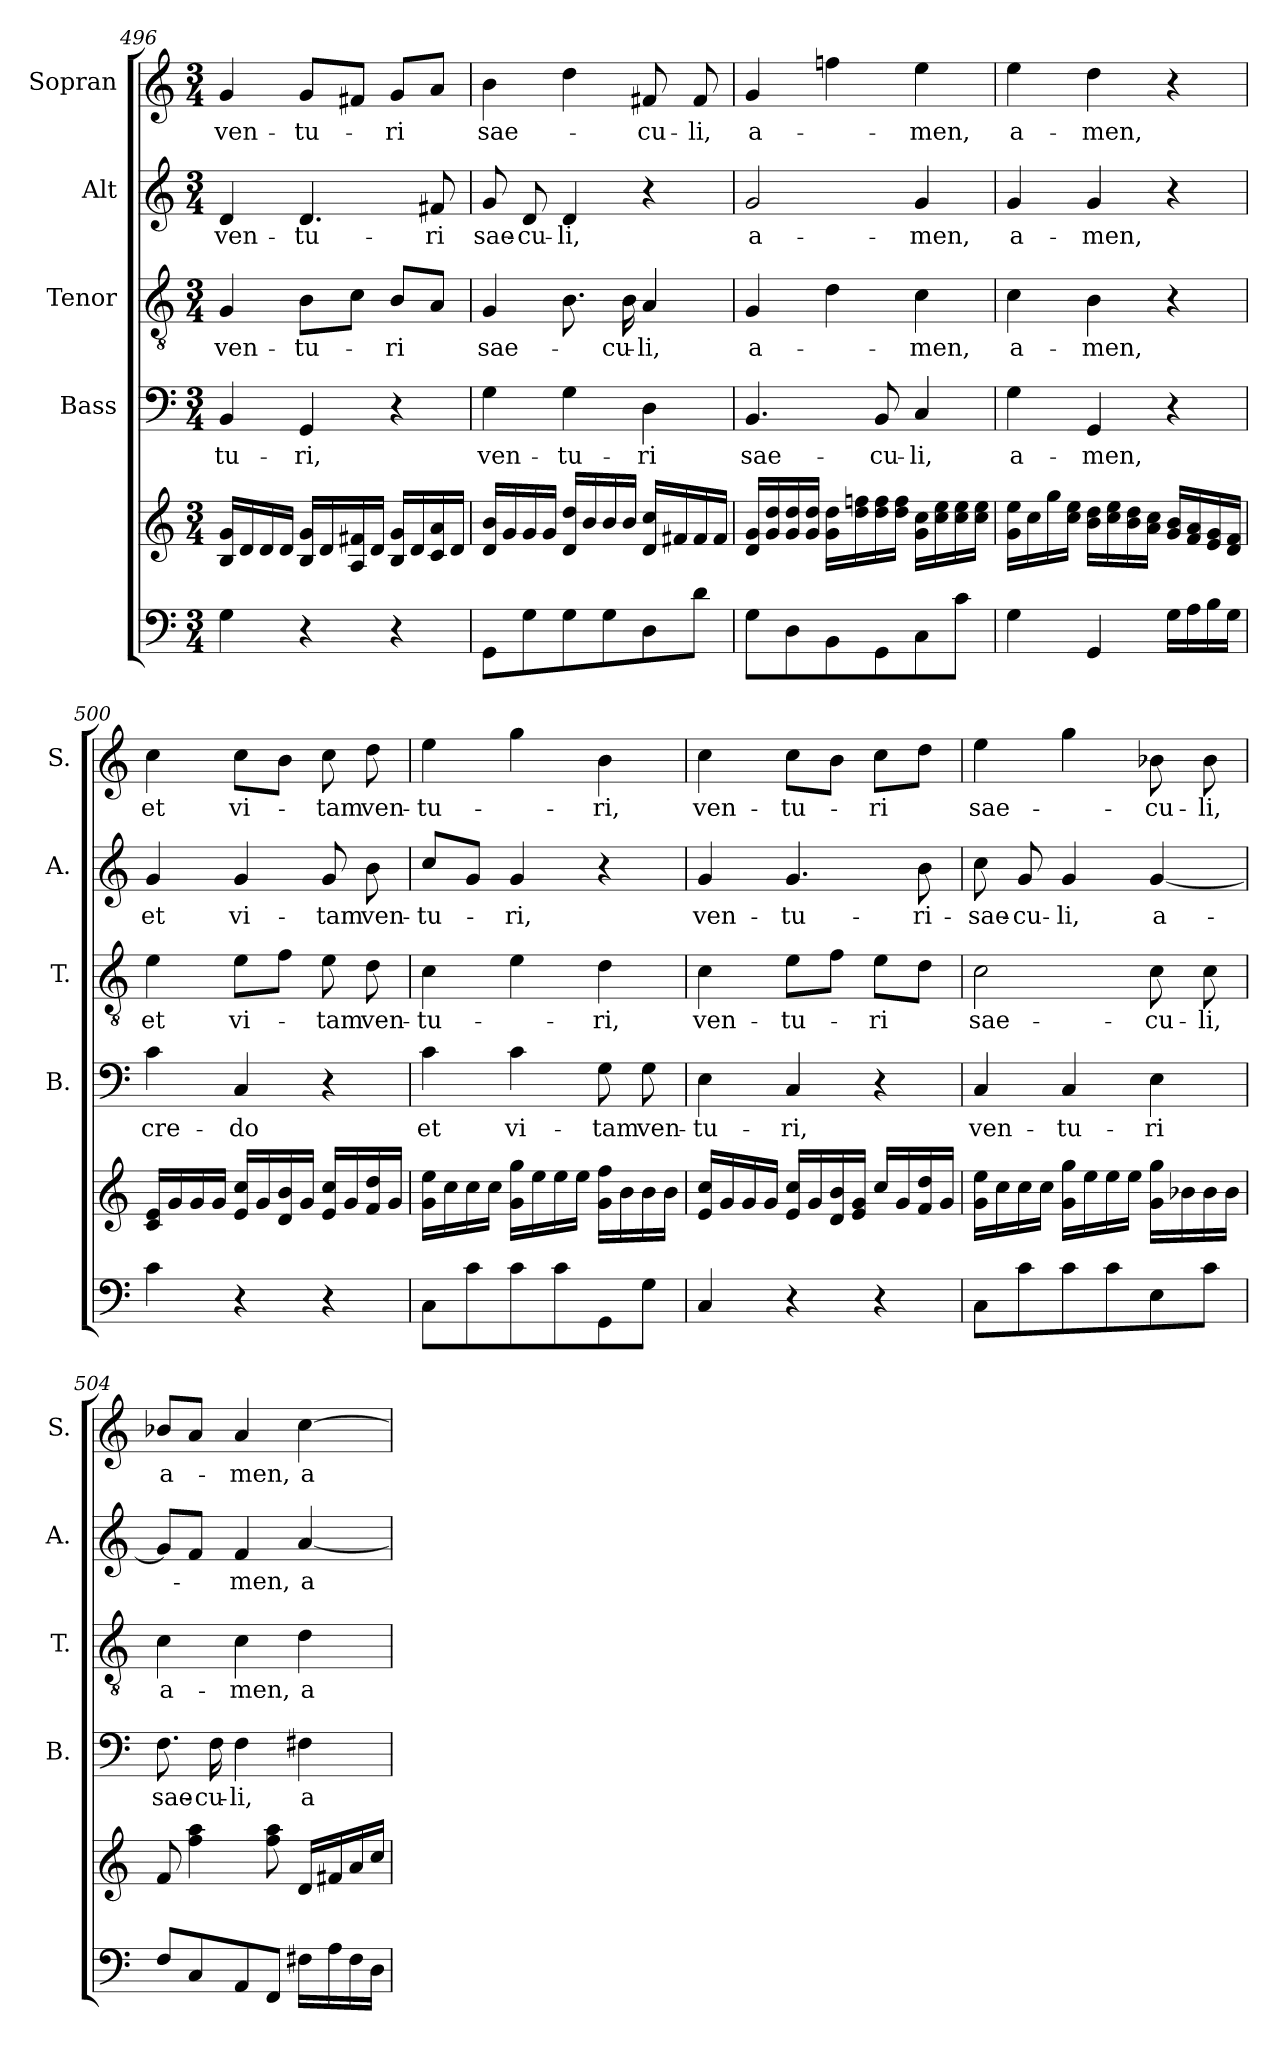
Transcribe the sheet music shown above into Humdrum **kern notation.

**kern	**kern	**kern	**text	**kern	**text	**kern	**text	**kern	**text
*part5	*part5	*part4	*part4	*part3	*part3	*part2	*part2	*part1	*part1
*staff6	*staff5	*staff4	*staff4	*staff3	*staff3	*staff2	*staff2	*staff1	*staff1
*	*	*I"Bass	*	*I"Tenor	*	*I"Alt	*	*I"Sopran	*
*	*	*I'B.	*	*I'T.	*	*I'A.	*	*I'S.	*
!!LO:LB:g=z
*clefF4	*clefG2	*clefF4	*	*clefGv2	*	*clefG2	*	*clefG2	*
*k[]	*k[]	*k[]	*	*k[]	*	*k[]	*	*k[]	*
*C:	*C:	*C:	*	*C:	*	*C:	*	*C:	*
*M3/4	*M3/4	*M3/4	*	*M3/4	*	*M3/4	*	*M3/4	*
=496	=496	=496	=496	=496	=496	=496	=496	=496	=496
!	!	!	!LO:LY:b	!	!LO:LY:b	!	!LO:LY:b	!	!LO:LY:b
4G\	16B/ 16g/LL	4BB/	-tu-	4G/	ven-	4d/	ven-	4g/	ven-
.	16d/	.	.	.	.	.	.	.	.
.	16d/	.	.	.	.	.	.	.	.
.	16d/JJ	.	.	.	.	.	.	.	.
!	!	!	!LO:LY:b	!	!LO:LY:b	!	!LO:LY:b	!	!LO:LY:b
4r	16B/ 16g/LL	4GG/	-ri,	8B\L	-tu-	4.d/	-tu-	8g/L	-tu-
.	16d/	.	.	.	.	.	.	.	.
.	16A/ 16f#X/	.	.	8c\J	.	.	.	8f#X/J	.
.	16d/JJ	.	.	.	.	.	.	.	.
!	!	!	!	!	!LO:LY:b	!	!	!	!LO:LY:b
4r	16B/ 16g/LL	4r	.	8B/L	-ri	.	.	8g/L	-ri
.	16d/	.	.	.	.	.	.	.	.
!	!	!	!	!	!	!	!LO:LY:b	!	!
.	16c/ 16a/	.	.	8A/J	.	8f#X/	-ri	8a/J	.
.	16d/JJ	.	.	.	.	.	.	.	.
=497	=497	=497	=497	=497	=497	=497	=497	=497	=497
!	!	!	!LO:LY:b	!	!LO:LY:b	!	!LO:LY:b	!	!LO:LY:b
8GG\L	16d/ 16b/LL	4G\	ven-	4G/	sae-	8g/	sae-	4b\	sae-
.	16g/	.	.	.	.	.	.	.	.
!	!	!	!	!	!	!	!LO:LY:b	!	!
8G\	16g/	.	.	.	.	8d/	-cu-	.	.
.	16g/JJ	.	.	.	.	.	.	.	.
!	!	!	!LO:LY:b	!	!	!	!LO:LY:b	!	!
8G\	16d/ 16dd/LL	4G\	-tu-	8.B\	.	4d/	-li,	4dd\	.
.	16b/	.	.	.	.	.	.	.	.
8G\	16b/	.	.	.	.	.	.	.	.
!	!	!	!	!	!LO:LY:b	!	!	!	!
.	16b/JJ	.	.	16B\	-cu-	.	.	.	.
!	!	!	!LO:LY:b	!	!LO:LY:b	!	!	!	!LO:LY:b
8D\	16d/ 16cc/LL	4D\	-ri	4A/	-li,	4r	.	8f#X/	-cu-
.	16f#X/	.	.	.	.	.	.	.	.
!	!	!	!	!	!	!	!	!	!LO:LY:b
8d\J	16f#/	.	.	.	.	.	.	8f#/	-li,
.	16f#/JJ	.	.	.	.	.	.	.	.
=498	=498	=498	=498	=498	=498	=498	=498	=498	=498
!	!	!	!LO:LY:b	!	!LO:LY:b	!	!LO:LY:b	!	!LO:LY:b
8G\L	16d/ 16g/LL	4.BB/	sae-	4G/	a-	2g/	a-	4g/	a-
.	16g/ 16dd/	.	.	.	.	.	.	.	.
8D\	16g/ 16dd/	.	.	.	.	.	.	.	.
.	16g/ 16dd/JJ	.	.	.	.	.	.	.	.
8BB\	16g\ 16dd\LL	.	.	4d\	.	.	.	4ffn\	.
.	16dd\ 16ffn\	.	.	.	.	.	.	.	.
!	!	!	!LO:LY:b	!	!	!	!	!	!
8GG\	16dd\ 16ff\	8BB/	-cu-	.	.	.	.	.	.
.	16dd\ 16ff\JJ	.	.	.	.	.	.	.	.
!	!	!	!LO:LY:b	!	!LO:LY:b	!	!LO:LY:b	!	!LO:LY:b
8C\	16g\ 16cc\LL	4C/	-li,	4c\	-men,	4g/	-men,	4ee\	-men,
.	16cc\ 16ee\	.	.	.	.	.	.	.	.
8c\J	16cc\ 16ee\	.	.	.	.	.	.	.	.
.	16cc\ 16ee\JJ	.	.	.	.	.	.	.	.
=499	=499	=499	=499	=499	=499	=499	=499	=499	=499
!	!	!	!LO:LY:b	!	!LO:LY:b	!	!LO:LY:b	!	!LO:LY:b
4G\	16g\ 16ee\LL	4G\	a-	4c\	a-	4g/	a-	4ee\	a-
.	16cc\	.	.	.	.	.	.	.	.
.	16gg\	.	.	.	.	.	.	.	.
.	16cc\ 16ee\JJ	.	.	.	.	.	.	.	.
!	!	!	!LO:LY:b	!	!LO:LY:b	!	!LO:LY:b	!	!LO:LY:b
4GG/	16b\ 16dd\LL	4GG/	-men,	4B\	-men,	4g/	-men,	4dd\	-men,
.	16cc\ 16ee\	.	.	.	.	.	.	.	.
.	16b\ 16dd\	.	.	.	.	.	.	.	.
.	16a\ 16cc\JJ	.	.	.	.	.	.	.	.
16G\LL	16g/ 16b/LL	4r	.	4r	.	4r	.	4r	.
16A\	16f/ 16a/	.	.	.	.	.	.	.	.
16B\	16e/ 16g/	.	.	.	.	.	.	.	.
16G\JJ	16d/ 16f/JJ	.	.	.	.	.	.	.	.
!!LO:PB:g=z
=500	=500	=500	=500	=500	=500	=500	=500	=500	=500
!	!	!	!LO:LY:b	!	!LO:LY:b	!	!LO:LY:b	!	!LO:LY:b
4c\	16c/ 16e/LL	4c\	cre-	4e\	et	4g/	et	4cc\	et
.	16g/	.	.	.	.	.	.	.	.
.	16g/	.	.	.	.	.	.	.	.
.	16g/JJ	.	.	.	.	.	.	.	.
!	!	!	!LO:LY:b	!	!LO:LY:b	!	!LO:LY:b	!	!LO:LY:b
4r	16e/ 16cc/LL	4C/	-do	8e\L	vi-	4g/	vi-	8cc\L	vi-
.	16g/	.	.	.	.	.	.	.	.
.	16d/ 16b/	.	.	8f\J	.	.	.	8b\J	.
.	16g/JJ	.	.	.	.	.	.	.	.
!	!	!	!	!	!LO:LY:b	!	!LO:LY:b	!	!LO:LY:b
4r	16e/ 16cc/LL	4r	.	8e\	-tam	8g/	-tam	8cc\	-tam
.	16g/	.	.	.	.	.	.	.	.
!	!	!	!	!	!LO:LY:b	!	!LO:LY:b	!	!LO:LY:b
.	16f/ 16dd/	.	.	8d\	ven-	8b\	ven-	8dd\	ven-
.	16g/JJ	.	.	.	.	.	.	.	.
=501	=501	=501	=501	=501	=501	=501	=501	=501	=501
!	!	!	!LO:LY:b	!	!LO:LY:b	!	!LO:LY:b	!	!LO:LY:b
8C\L	16g\ 16ee\LL	4c\	et	4c\	-tu-	8cc/L	-tu-	4ee\	-tu-
.	16cc\	.	.	.	.	.	.	.	.
8c\	16cc\	.	.	.	.	8g/J	.	.	.
.	16cc\JJ	.	.	.	.	.	.	.	.
!	!	!	!LO:LY:b	!	!	!	!LO:LY:b	!	!
8c\	16g\ 16gg\LL	4c\	vi-	4e\	.	4g/	-ri,	4gg\	.
.	16ee\	.	.	.	.	.	.	.	.
8c\	16ee\	.	.	.	.	.	.	.	.
.	16ee\JJ	.	.	.	.	.	.	.	.
!	!	!	!LO:LY:b	!	!LO:LY:b	!	!	!	!LO:LY:b
8GG\	16g\ 16ff\LL	8G\	-tam	4d\	-ri,	4r	.	4b\	-ri,
.	16b\	.	.	.	.	.	.	.	.
!	!	!	!LO:LY:b	!	!	!	!	!	!
8G\J	16b\	8G\	ven-	.	.	.	.	.	.
.	16b\JJ	.	.	.	.	.	.	.	.
=502	=502	=502	=502	=502	=502	=502	=502	=502	=502
!	!	!	!LO:LY:b	!	!LO:LY:b	!	!LO:LY:b	!	!LO:LY:b
4C/	16e/ 16cc/LL	4E\	-tu-	4c\	ven-	4g/	ven-	4cc\	ven-
.	16g/	.	.	.	.	.	.	.	.
.	16g/	.	.	.	.	.	.	.	.
.	16g/JJ	.	.	.	.	.	.	.	.
!	!	!	!LO:LY:b	!	!LO:LY:b	!	!LO:LY:b	!	!LO:LY:b
4r	16e/ 16cc/LL	4C/	-ri,	8e\L	-tu-	4.g/	-tu-	8cc\L	-tu-
.	16g/	.	.	.	.	.	.	.	.
.	16d/ 16b/	.	.	8f\J	.	.	.	8b\J	.
.	16e/ 16g/JJ	.	.	.	.	.	.	.	.
!	!	!	!	!	!LO:LY:b	!	!	!	!LO:LY:b
4r	16cc/LL	4r	.	8e\L	-ri	.	.	8cc\L	-ri
.	16g/	.	.	.	.	.	.	.	.
!	!	!	!	!	!	!	!LO:LY:b	!	!
.	16f/ 16dd/	.	.	8d\J	.	8b\	-ri-	8dd\J	.
.	16g/JJ	.	.	.	.	.	.	.	.
=503	=503	=503	=503	=503	=503	=503	=503	=503	=503
!	!	!	!LO:LY:b	!	!LO:LY:b	!	!LO:LY:b	!	!LO:LY:b
8C\L	16g\ 16ee\LL	4C/	ven-	2c\	sae-	8cc\	-sae-	4ee\	sae-
.	16cc\	.	.	.	.	.	.	.	.
!	!	!	!	!	!	!	!LO:LY:b	!	!
8c\	16cc\	.	.	.	.	8g/	-cu-	.	.
.	16cc\JJ	.	.	.	.	.	.	.	.
!	!	!	!LO:LY:b	!	!	!	!LO:LY:b	!	!
8c\	16g\ 16gg\LL	4C/	-tu-	.	.	4g/	-li,	4gg\	.
.	16ee\	.	.	.	.	.	.	.	.
8c\	16ee\	.	.	.	.	.	.	.	.
.	16ee\JJ	.	.	.	.	.	.	.	.
!	!	!	!LO:LY:b	!	!LO:LY:b	!	!LO:LY:b	!	!LO:LY:b
8E\	16g\ 16gg\LL	4E\	-ri	8c\	-cu-	[4g/	a-	8b-X\	-cu-
.	16b-X\	.	.	.	.	.	.	.	.
!	!	!	!	!	!LO:LY:b	!	!	!	!LO:LY:b
8c\J	16b-\	.	.	8c\	-li,	.	.	8b-\	-li,
.	16b-\JJ	.	.	.	.	.	.	.	.
!!LO:LB:g=z
=504	=504	=504	=504	=504	=504	=504	=504	=504	=504
!	!	!	!LO:LY:b	!	!LO:LY:b	!	!	!	!LO:LY:b
8F/L	8f/	8.F\	sae-	4c\	a-	8g/L]	.	8b-X/L	a-
8C/	4ff\ 4aa\	.	.	.	.	8f/J	.	8a/J	.
!	!	!	!LO:LY:b	!	!	!	!	!	!
.	.	16F\	-cu-	.	.	.	.	.	.
!	!	!	!LO:LY:b	!	!LO:LY:b	!	!LO:LY:b	!	!LO:LY:b
8AA/	.	4F\	-li,	4c\	-men,	4f/	-men,	4a/	-men,
8FF/J	8ff\ 8aa\	.	.	.	.	.	.	.	.
!	!	!	!LO:LY:b	!	!LO:LY:b	!	!LO:LY:b	!	!LO:LY:b
16F#X\LL	16d/LL	4F#X\	a-	4d\	a-	[4a/	a-	[4cc\	a-
16A\	16f#X/	.	.	.	.	.	.	.	.
16F#\	16a/	.	.	.	.	.	.	.	.
16D\JJ	16cc/JJ	.	.	.	.	.	.	.	.
=	=	=	=	=	=	=	=	=	=
*-	*-	*-	*-	*-	*-	*-	*-	*-	*-
